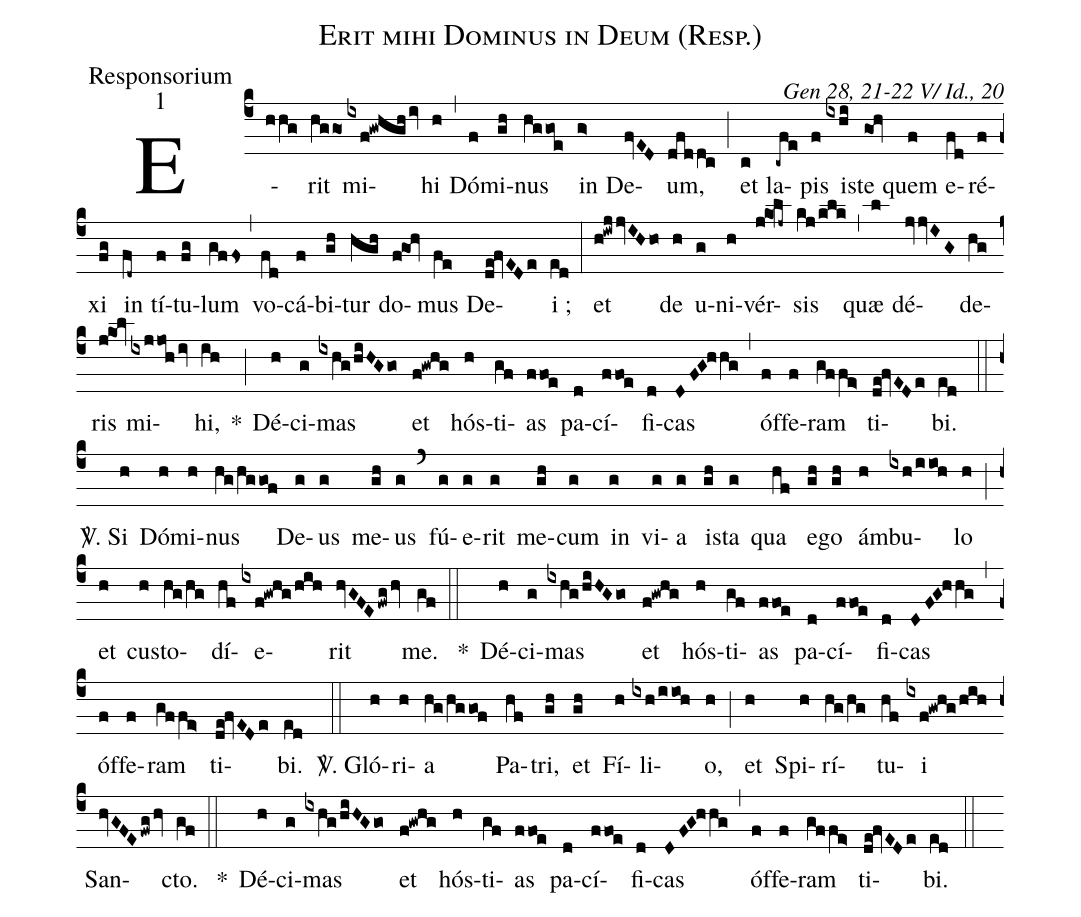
name:Erit mihi Dominus in Deum (Resp.);
office-part:Responsorium;
mode:1;
commentary:Gen 28, 21-22 V/ Id., 20;
%%
(c4)E(hhg)rit(hggo) mi(ixf!gwhgh/iv)hi(h) (,) Dó(f)mi(gh)nus(hggoe) in(g>) De(fvED)um,(dfddc) (;) et(c) la(-cfe)pis(f) is(ixhi)te(goh) quem(f) e(fd)ré(f)xi(fg) in(fd~) tí(f)tu(fg)lum(gffs) (,) vo(fd)cá(f)bi(gh)tur(hgh) do(f!goh)mus(fe) De(de!fvEDe)i ;(ed) (:) et(h!iwjjvIHho) de(h) u(g)ni(h)vér(j!ko!lj~)sis(kj/klk) (,) quæ(l) dé(jvjvIG)de(hg)ris(j!kol) mi(ixjjoh/iv)hi,(ih) *(;) Dé(h)ci(g)mas(ixhg/hiHGgo) et(f!gwhg) hós(h)ti(gf)as(ffoe) pa(d)cí(ffoe)fi(d)cas(DFG!hhg) (,) óf(f)fe(f)ram(gffe>) ti(de!fvEDe)bi.(ed) (::)

<sp>V/</sp>. Si(h) Dó(h)mi(h)nus(hg/hggof) De(g)us(g) me(gh)us(g) (`) fú(g)e(g)rit(g) me(gh)cum(g) in(g) vi(g)a(g) is(gh)ta(g) qua(hf) e(gh)go(gh) ám(h)bu(ixh/iioh)lo(h) (;) et(h) cus(h)to(hg/hg)dí(hf)e(ixf!gwhg/hih)rit(hvGFE/fwg/hv) me.(gf) (::)
*() Dé(h)ci(g)mas(ixhg/hiHGgo) et(f!gwhg) hós(h)ti(gf)as(ffoe) pa(d)cí(ffoe)fi(d)cas(DFG!hhg) (,) óf(f)fe(f)ram(gffe>) ti(de!fvEDe)bi.(ed) (::)

<sp>V/</sp>. Gló(h)ri(h)a(hg/hggof) Pa(hf)tri,(gh) et(gh) Fí(h)li(ixh/iioh)o,(h) (;) et(h) Spi(h)rí(hg/hg)tu(hf)i(ixf!gwhg/hih) San(hvGFE/fwg/hv)cto.(gf) (::)
*() Dé(h)ci(g)mas(ixhg/hiHGgo) et(f!gwhg) hós(h)ti(gf)as(ffoe) pa(d)cí(ffoe)fi(d)cas(DFG!hhg) (,) óf(f)fe(f)ram(gffe>) ti(de!fvEDe)bi.(ed) (::)
